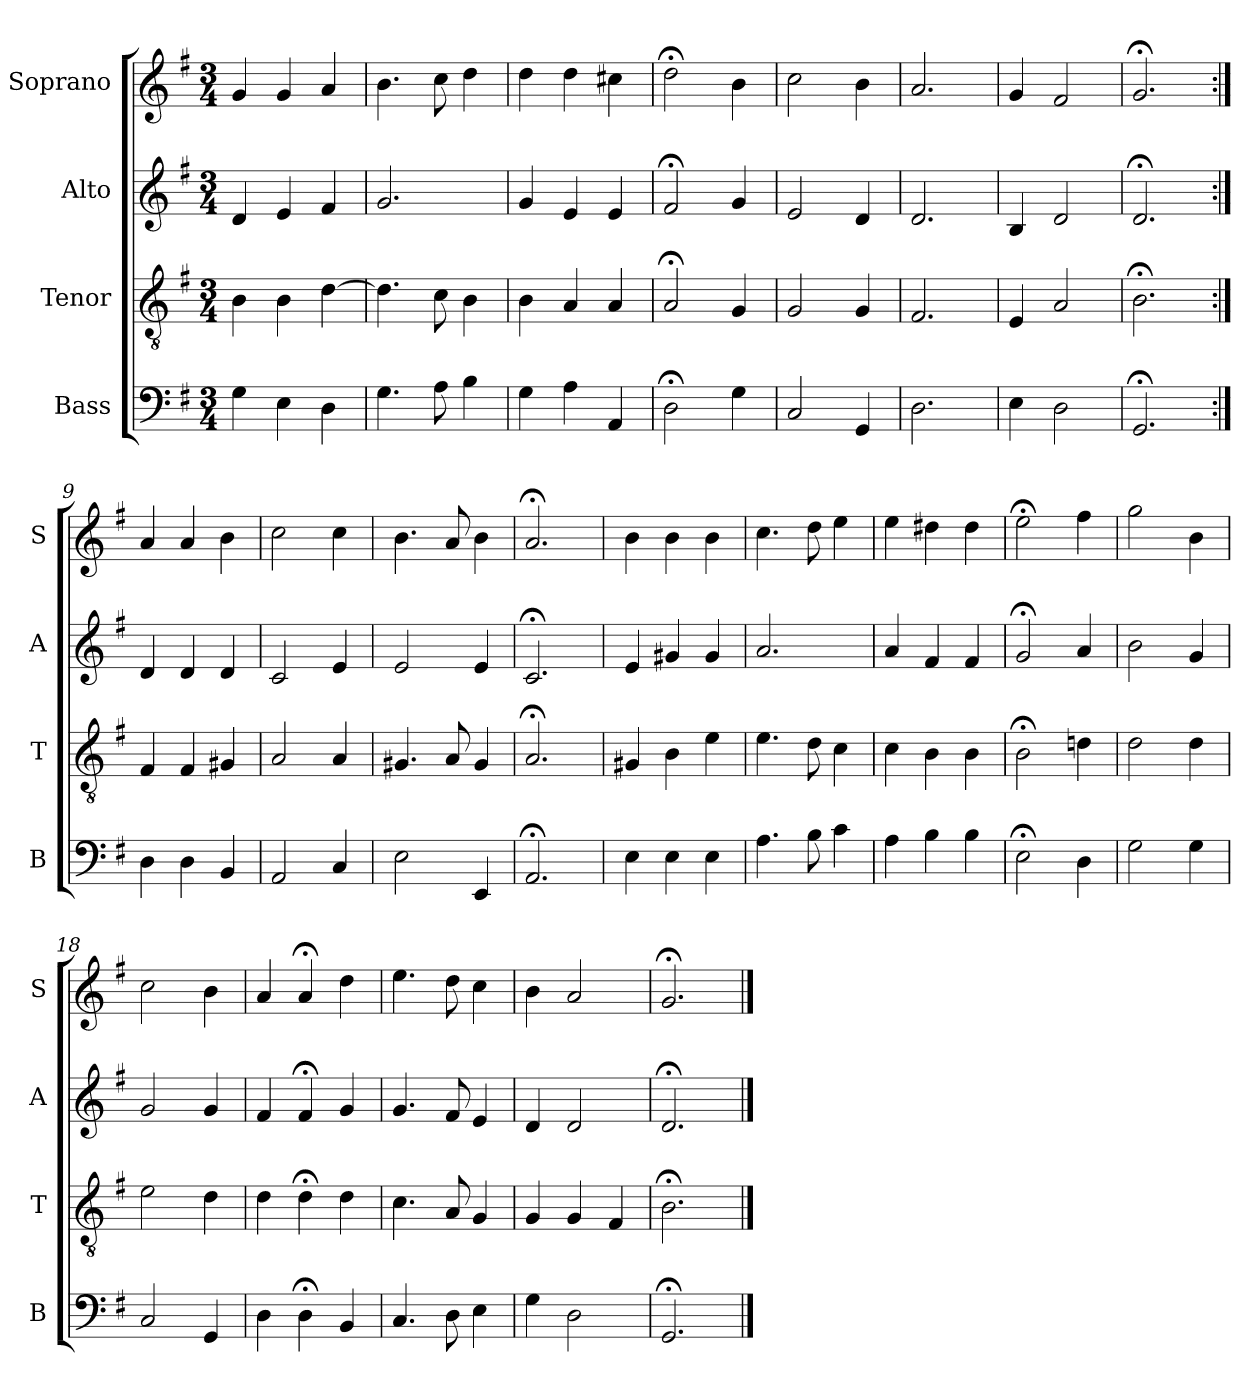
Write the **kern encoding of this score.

**kern	**kern	**kern	**kern
*part4	*part3	*part2	*part1
*staff4	*staff3	*staff2	*staff1
*I"Bass	*I"Tenor	*I"Alto	*I"Soprano
*I'B	*I'T	*I'A	*I'S
*clefF4	*clefGv2	*clefG2	*clefG2
*k[f#]	*k[f#]	*k[f#]	*k[f#]
*G:	*G:	*G:	*G:
*M3/4	*M3/4	*M3/4	*M3/4
*MM100	*MM100	*MM100	*MM100
=1	=1	=1	=1
4G	4Bi	4d	4gi
4E	4Bi	4e	4gi
4D	[4di	4f#	4ai
=2	=2	=2	=2
4.G	4.di]	2.g	4.b
8A	8c	.	8cc
4B	4B	.	4dd
=3	=3	=3	=3
4G	4B	4g	4dd
4A	4A	4e	4dd
4AA	4A	4e	4cc#X
=4	=4	=4	=4
2D;<	2A;<	2f#;<	2dd;<
4G	4G	4g	4b
=5	=5	=5	=5
2C	2G	2e	2cc
4GG	4G	4d	4b
=6	=6	=6	=6
2.D	2.F#	2.d	2.a
=7	=7	=7	=7
4E	4E	4B	4g
2D	2A	2d	2f#
=8	=8	=8	=8
2.GG;<	2.B;<	2.d;<	2.g;<
=9:|!	=9:|!	=9:|!	=9:|!
4D	4F#	4d	4a
4D	4F#	4d	4a
4BB	4G#X	4d	4b
=10	=10	=10	=10
2AA	2A	2c	2cc
4C	4A	4e	4cc
=11	=11	=11	=11
2E	4.G#X	2e	4.b
.	8A	.	8a
4EE	4G#	4e	4b
=12	=12	=12	=12
2.AA;<	2.A;<	2.c;<i	2.a;<i
=13	=13	=13	=13
4E	4G#X	4ei	4bi
4E	4B	4g#X	4b
4E	4e	4g#	4b
=14	=14	=14	=14
4.A	4.e	2.a	4.cc
8B	8d	.	8dd
4c	4c	.	4ee
=15	=15	=15	=15
4A	4c	4a	4ee
4B	4B	4f#	4dd#X
4B	4Bi	4f#	4dd#
=16	=16	=16	=16
2E;<	2B;<i	2g;<i	2ee;<
4D	4dni	4ai	4ff#
=17	=17	=17	=17
2G	2d	2b	2gg
4G	4d	4g	4b
=18	=18	=18	=18
2C	2e	2g	2cc
4GG	4d	4g	4b
=19	=19	=19	=19
4D	4d	4f#i	4ai
4D;<	4d;<	4f#;<i	4a;<i
4BB	4d	4gi	4ddi
=20	=20	=20	=20
4.C	4.c	4.g	4.ee
8D	8A	8f#	8dd
4E	4G	4e	4cc
=21	=21	=21	=21
4G	4G	4d	4b
2D	4G	2d	2a
.	4F#	.	.
=22	=22	=22	=22
2.GG;<	2.B;<	2.d;<	2.g;<
==	==	==	==
*-	*-	*-	*-
